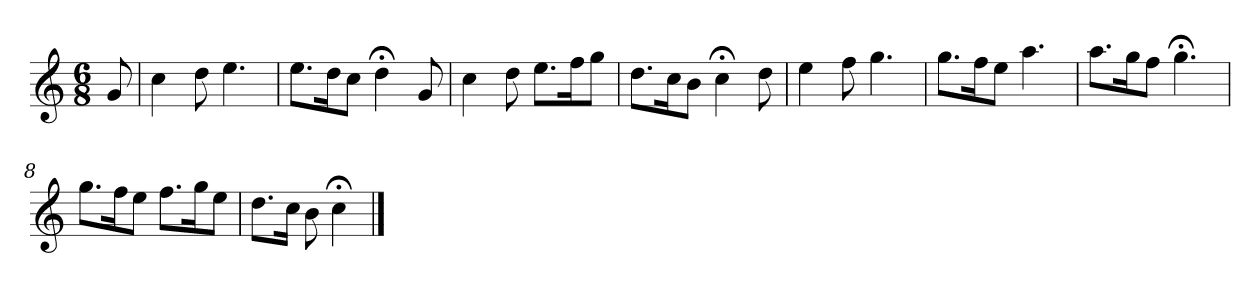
**kern
*part1
*staff1
*k[]
*C:
*M6/8
*MM120
=
8g
=1
4cc
8dd
4.ee
=2
8.eeL
16ddK
8ccJ
4dd;<
8g
=3
4cc
8dd
8.eeL
16ffK
8ggJ
=4
8.ddL
16ccK
8bJ
4cc;<
8dd
=5
4ee
8ff
4.gg
=6
8.ggL
16ffK
8eeJ
4.aa
=7
8.aaL
16ggK
8ffJ
4.gg;<
=8
8.ggL
16ffK
8eeJ
8.ffL
16ggK
8eeJ
=9
8.ddL
16ccJk
8b
4cc;<
==
*-
